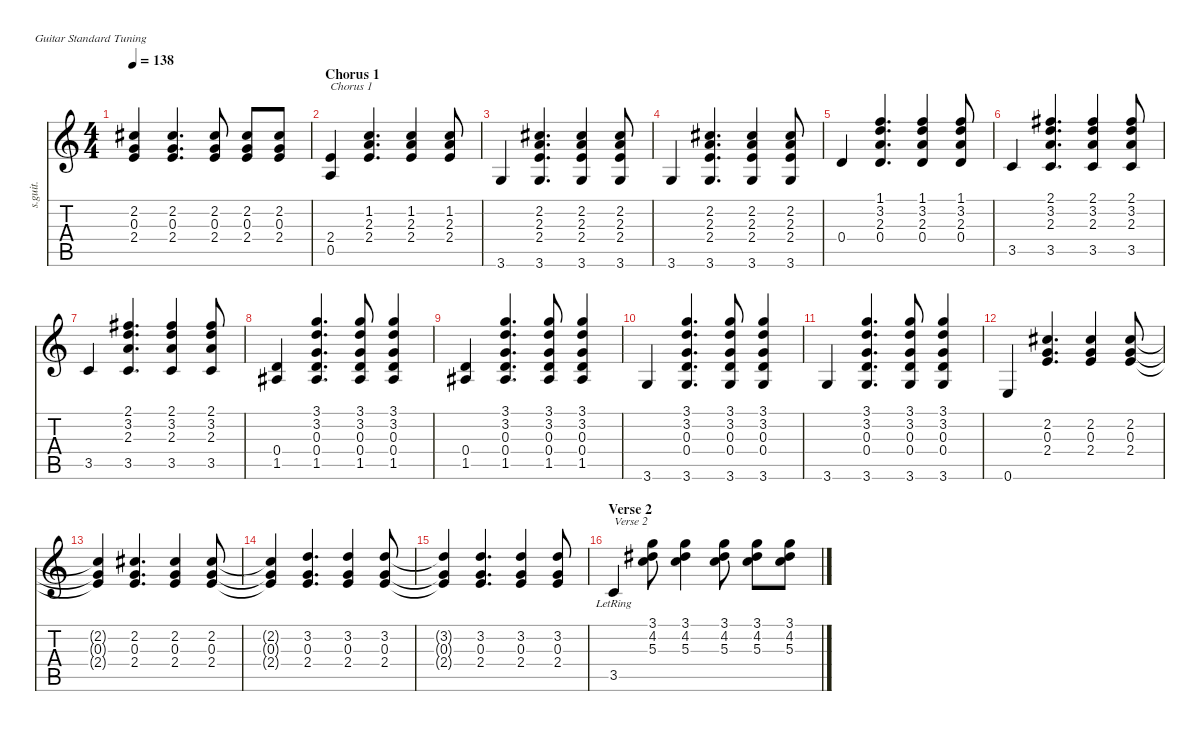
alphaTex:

\defaultSystemsLayout 4
\hideDynamics
\bracketExtendMode nobrackets
\otherSystemsTrackNameOrientation horizontal
\track ("Guitar 2 (Rhythm)" "s.guit.") {instrument acousticguitarsteel}
\staff {score tabs}
\tuning (E4 B3 G3 D3 A2 E2)
\ts (4 4)
\tempo 138
\clef g2
\ks c
(2.2{t acc #} 0.3{t} 2.4{t}).4{dy f beam Up} (2.2{acc #} 0.3 2.4).4{d beam Up} (2.2{acc #} 0.3 2.4).8{beam Up} (2.2{acc #} 0.3 2.4).8{beam Up} (2.2{acc #} 0.3 2.4).8{beam Up} |
\section ("" "Chorus 1")
(2.4 0.5).4{txt "Chorus 1" beam Up} (1.2 2.3 2.4).4{d beam Up} (1.2 2.3 2.4).4{beam Up} (1.2 2.3 2.4).8{beam Up} |
3.6.4{beam Up} (2.2{acc #} 2.3 2.4 3.6).4{d beam Up} (2.2{acc #} 2.3 2.4 3.6).4{beam Up} (2.2{acc #} 2.3 2.4 3.6).8{beam Up} |
3.6.4{beam Up} (2.2{acc #} 2.3 2.4 3.6).4{d beam Up} (2.2{acc #} 2.3 2.4 3.6).4{beam Up} (2.2{acc #} 2.3 2.4 3.6).8{beam Up} |
0.4.4{beam Up} (1.1 3.2 2.3 0.4).4{d beam Up} (1.1 3.2 2.3 0.4).4{beam Up} (1.1 3.2 2.3 0.4).8{beam Up} |
3.5.4{beam Up} (2.1{acc #} 3.2 2.3 3.5).4{d beam Up} (2.1{acc #} 3.2 2.3 3.5).4{beam Up} (2.1{acc #} 3.2 2.3 3.5).8{beam Up} |
3.5.4{beam Up} (2.1{acc #} 3.2 2.3 3.5).4{d beam Up} (2.1{acc #} 3.2 2.3 3.5).4{beam Up} (2.1{acc #} 3.2 2.3 3.5).8{beam Up} |
(0.4 1.5{acc #}).4{beam Up} (3.1 3.2 0.3 0.4 1.5{acc #}).4{d beam Up} (3.1 3.2 0.3 0.4 1.5{acc #}).8{beam Up} (3.1 3.2 0.3 0.4 1.5{acc #}).4{beam Up} |
(0.4 1.5{acc #}).4{beam Up} (3.1 3.2 0.3 0.4 1.5{acc #}).4{d beam Up} (3.1 3.2 0.3 0.4 1.5{acc #}).8{beam Up} (3.1 3.2 0.3 0.4 1.5{acc #}).4{beam Up} |
3.6.4{beam Up} (3.1 3.2 0.3 0.4 3.6).4{d beam Up} (3.1 3.2 0.3 0.4 3.6).8{beam Up} (3.1 3.2 0.3 0.4 3.6).4{beam Up} |
3.6.4{beam Up} (3.1 3.2 0.3 0.4 3.6).4{d beam Up} (3.1 3.2 0.3 0.4 3.6).8{beam Up} (3.1 3.2 0.3 0.4 3.6).4{beam Up} |
0.6.4{beam Up} (2.2{acc #} 0.3 2.4).4{d beam Up} (2.2{acc #} 0.3 2.4).4{beam Up} (2.2{acc #} 0.3 2.4).8{beam Up} |
(2.2{t acc #} 0.3{t} 2.4{t}).4{beam Up} (2.2{acc #} 0.3 2.4).4{d beam Up} (2.2{acc #} 0.3 2.4).4{beam Up} (2.2{acc #} 0.3 2.4).8{beam Up} |
(2.2{t acc #} 0.3{t} 2.4{t}).4{beam Up} (3.2 0.3 2.4).4{d beam Up} (3.2 0.3 2.4).4{beam Up} (3.2 0.3 2.4).8{beam Up} |
(3.2{t} 0.3{t} 2.4{t}).4{beam Up} (3.2 0.3 2.4).4{d beam Up} (3.2 0.3 2.4).4{beam Up} (3.2 0.3 2.4).8{beam Up} |
\section ("" "Verse 2")
3.5{lr}.4{txt "Verse 2" beam Up} (3.1 4.2{acc #} 5.3).8{beam Down} (3.1 4.2{acc #} 5.3).4{beam Down} (3.1 4.2{acc #} 5.3).8{beam Down} (3.1 4.2{acc #} 5.3).8{beam Down} (3.1 4.2{acc #} 5.3).8{beam Down}
